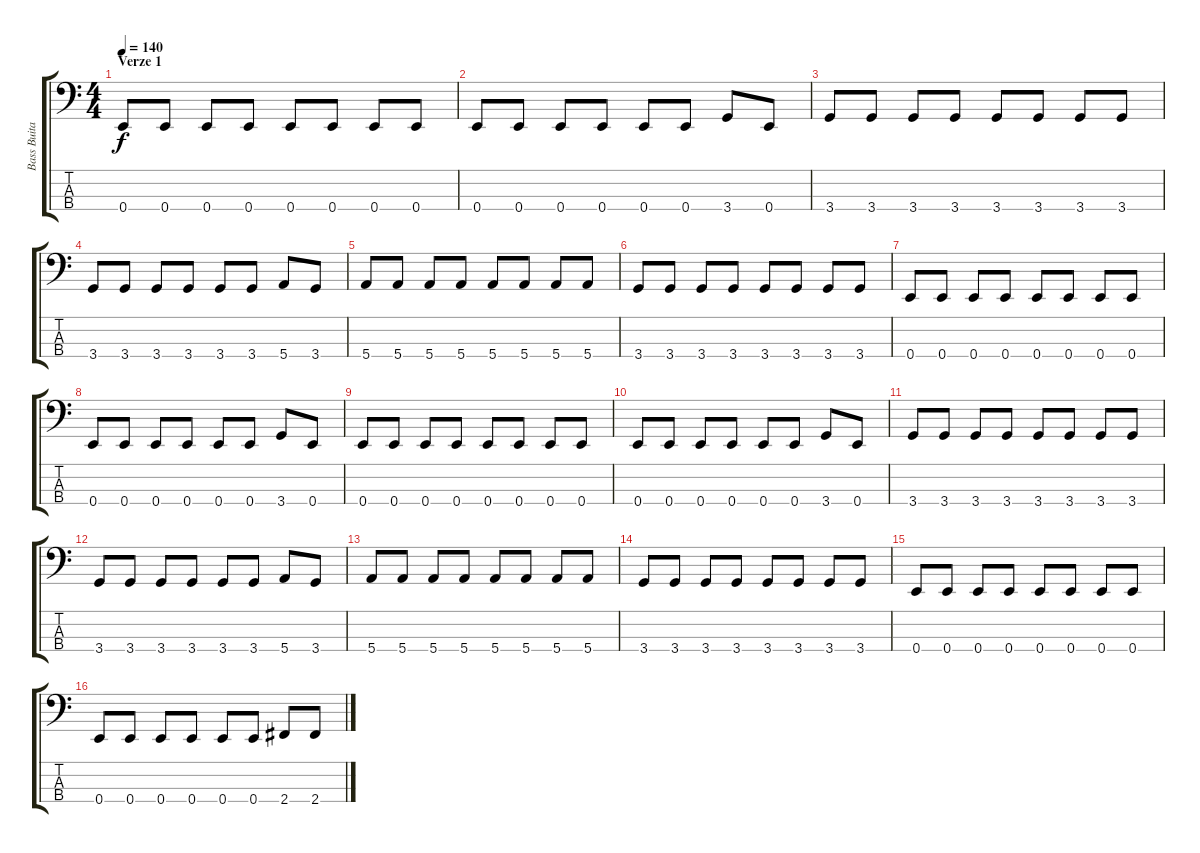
\track ("Bass Buitar" "Bass Buita") {instrument electricbassfinger}
\staff {score tabs}
\tuning (G2 D2 A1 E1) {hide}
\ts (4 4)
\section ("" "Verze 1")
\tempo 140
\clef f4
\ks c
0.4.8{dy f} 0.4.8 0.4.8 0.4.8 0.4.8 0.4.8 0.4.8 0.4.8 |
0.4.8 0.4.8 0.4.8 0.4.8 0.4.8 0.4.8 3.4.8 0.4.8 |
3.4.8 3.4.8 3.4.8 3.4.8 3.4.8 3.4.8 3.4.8 3.4.8 |
3.4.8 3.4.8 3.4.8 3.4.8 3.4.8 3.4.8 5.4.8 3.4.8 |
5.4.8 5.4.8 5.4.8 5.4.8 5.4.8 5.4.8 5.4.8 5.4.8 |
3.4.8 3.4.8 3.4.8 3.4.8 3.4.8 3.4.8 3.4.8 3.4.8 |
0.4.8 0.4.8 0.4.8 0.4.8 0.4.8 0.4.8 0.4.8 0.4.8 |
0.4.8 0.4.8 0.4.8 0.4.8 0.4.8 0.4.8 3.4.8 0.4.8 |
0.4.8 0.4.8 0.4.8 0.4.8 0.4.8 0.4.8 0.4.8 0.4.8 |
0.4.8 0.4.8 0.4.8 0.4.8 0.4.8 0.4.8 3.4.8 0.4.8 |
3.4.8 3.4.8 3.4.8 3.4.8 3.4.8 3.4.8 3.4.8 3.4.8 |
3.4.8 3.4.8 3.4.8 3.4.8 3.4.8 3.4.8 5.4.8 3.4.8 |
5.4.8 5.4.8 5.4.8 5.4.8 5.4.8 5.4.8 5.4.8 5.4.8 |
3.4.8 3.4.8 3.4.8 3.4.8 3.4.8 3.4.8 3.4.8 3.4.8 |
0.4.8 0.4.8 0.4.8 0.4.8 0.4.8 0.4.8 0.4.8 0.4.8 |
0.4.8 0.4.8 0.4.8 0.4.8 0.4.8 0.4.8 2.4.8 2.4.8
